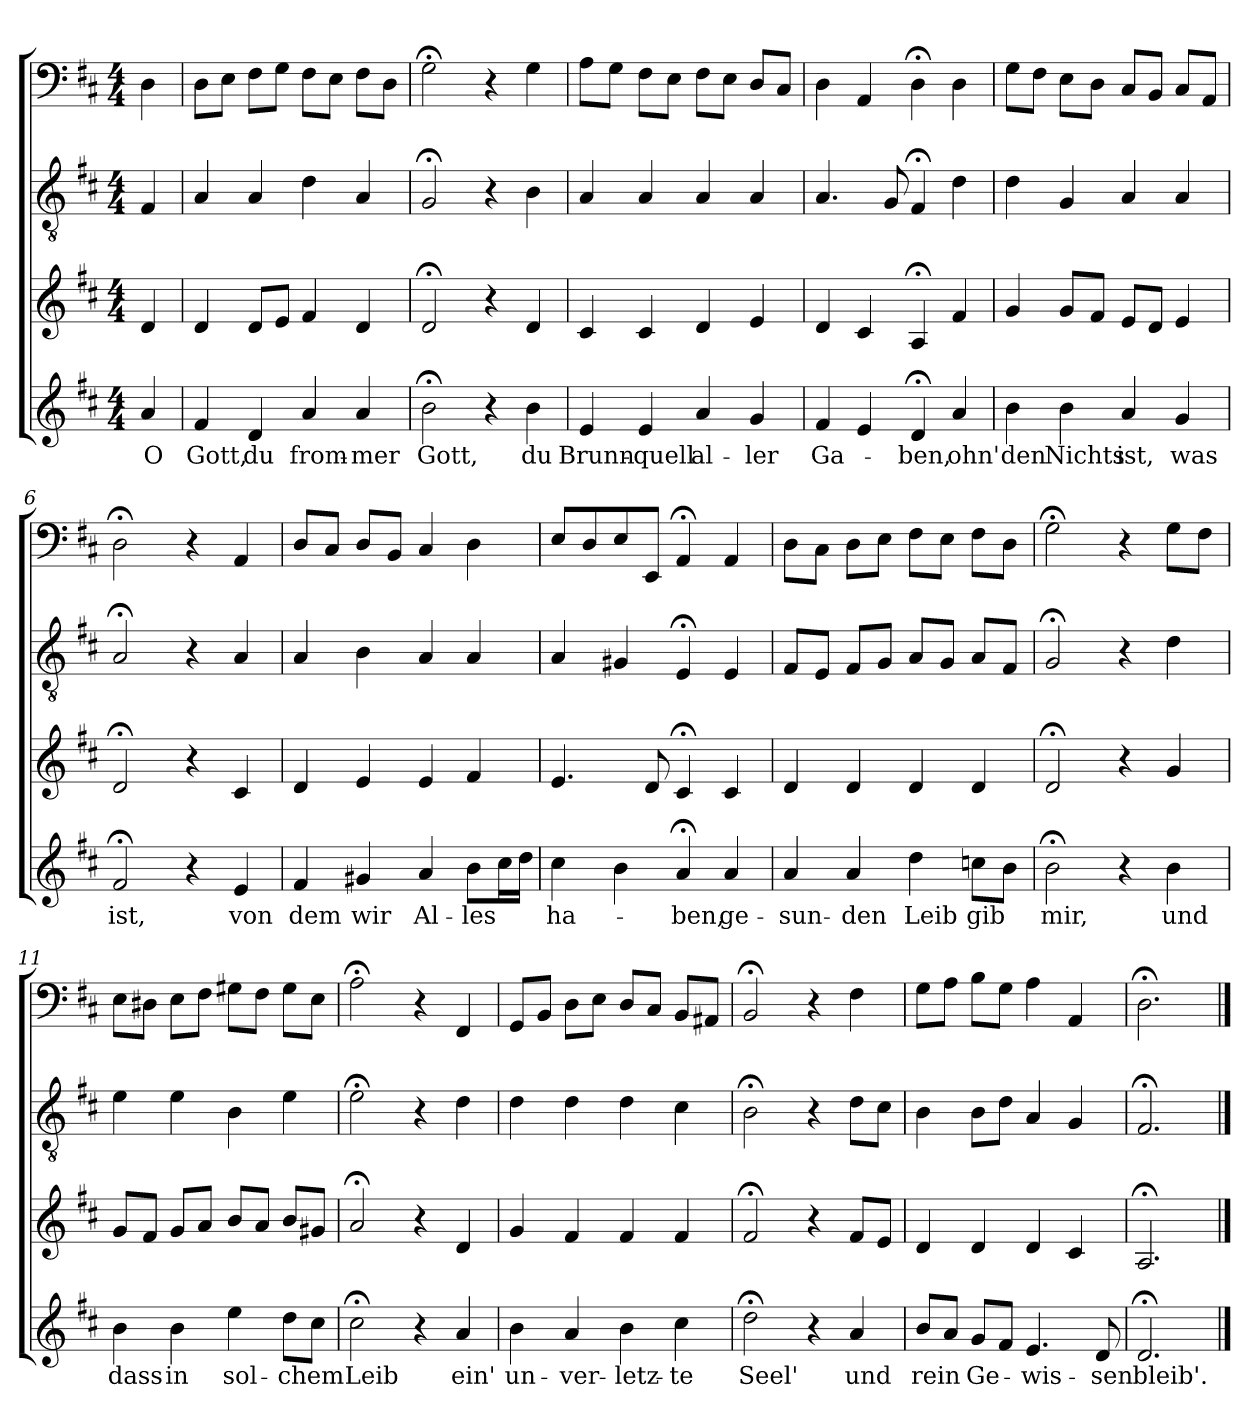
**kern	**text	**kern	**kern	**kern
*part4	*part4	*part3	*part2	*part1
*staff4	*staff4	*staff3	*staff2	*staff1
*clefG2	*	*clefG2	*clefGv2	*clefF4
*k[f#c#]	*	*k[f#c#]	*k[f#c#]	*k[f#c#]
*D:	*	*D:	*D:	*D:
*M4/4	*	*M4/4	*M4/4	*M4/4
=	=	=	=	=
4a/	O	4d/	4F#/	4D\
=1	=1	=1	=1	=1
4f#/	Gott,	4d/	4A/	8D\L
.	.	.	.	8E\J
4d/	du	8d/L	4A/	8F#\L
.	.	8e/J	.	8G\J
4a/	from-	4f#/	4d\	8F#\L
.	.	.	.	8E\J
4a/	-mer	4d/	4A/	8F#\L
.	.	.	.	8D\J
=2	=2	=2	=2	=2
2b;<\	Gott,	2d;</	2G;</	2G;<\
4r	.	4r	4r	4r
4b\	du	4d/	4B\	4G\
=3	=3	=3	=3	=3
4e/	Brunn-	4c#/	4A/	8A\L
.	.	.	.	8G\J
4e/	-quell	4c#/	4A/	8F#\L
.	.	.	.	8E\J
4a/	al-	4d/	4A/	8F#\L
.	.	.	.	8E\J
4g/	-ler	4e/	4A/	8D/L
.	.	.	.	8C#/J
=4	=4	=4	=4	=4
4f#/	Ga-	4d/	4.A/	4D\
4e/	.	4c#/	.	4AA/
.	.	.	8G/	.
4d;</	-ben,	4A;</	4F#;</	4D;<\
4a/	ohn'	4f#/	4d\	4D\
=5	=5	=5	=5	=5
4b\	den	4g/	4d\	8G\L
.	.	.	.	8F#\J
4b\	Nichts	8g/L	4G/	8E\L
.	.	8f#/J	.	8D\J
4a/	ist,	8e/L	4A/	8C#/L
.	.	8d/J	.	8BB/J
4g/	was	4e/	4A/	8C#/L
.	.	.	.	8AA/J
=6	=6	=6	=6	=6
2f#;</	ist,	2d;</	2A;</	2D;<\
4r	.	4r	4r	4r
4e/	von	4c#/	4A/	4AA/
=7	=7	=7	=7	=7
4f#/	dem	4d/	4A/	8D/L
.	.	.	.	8C#/J
4g#X/	wir	4e/	4B\	8D/L
.	.	.	.	8BB/J
4a/	Al-	4e/	4A/	4C#/
8b\L	-les	4f#/	4A/	4D\
16cc#\L	.	.	.	.
16dd\JJ	.	.	.	.
=8	=8	=8	=8	=8
4cc#\	ha-	4.e/	4A/	8E/L
.	.	.	.	8D/
4b\	.	.	4G#X/	8E/
.	.	8d/	.	8EE/J
4a;</	-ben,	4c#;</	4E;</	4AA;</
4a/	ge-	4c#/	4E/	4AA/
=9	=9	=9	=9	=9
4a/	-sun-	4d/	8F#/L	8D\L
.	.	.	8E/J	8C#\J
4a/	-den	4d/	8F#/L	8D\L
.	.	.	8G/J	8E\J
4dd\	Leib	4d/	8A/L	8F#\L
.	.	.	8G/J	8E\J
8ccn\L	gib	4d/	8A/L	8F#\L
8b\J	.	.	8F#/J	8D\J
=10	=10	=10	=10	=10
2b;<\	mir,	2d;</	2G;</	2G;<\
4r	.	4r	4r	4r
4b\	und	4g/	4d\	8G\L
.	.	.	.	8F#\J
=11	=11	=11	=11	=11
4b\	dass	8g/L	4e\	8E\L
.	.	8f#/J	.	8D#X\J
4b\	in	8g/L	4e\	8E\L
.	.	8a/J	.	8F#\J
4ee\	sol-	8b/L	4B\	8G#X\L
.	.	8a/J	.	8F#\J
8dd\L	-chem	8b/L	4e\	8G#\L
8cc#\J	.	8g#X/J	.	8E\J
=12	=12	=12	=12	=12
2cc#;<\	Leib	2a;</	2e;<\	2A;<\
4r	.	4r	4r	4r
4a/	ein'	4d/	4d\	4FF#/
=13	=13	=13	=13	=13
4b\	un-	4g/	4d\	8GG/L
.	.	.	.	8BB/J
4a/	-ver-	4f#/	4d\	8D\L
.	.	.	.	8E\J
4b\	-letz-	4f#/	4d\	8D/L
.	.	.	.	8C#/J
4cc#\	-te	4f#/	4c#\	8BB/L
.	.	.	.	8AA#X/J
=14	=14	=14	=14	=14
2dd;<\	Seel'	2f#;</	2B;<\	2BB;</
4r	.	4r	4r	4r
4a/	und	8f#/L	8d\L	4F#\
.	.	8e/J	8c#\J	.
=15	=15	=15	=15	=15
8b/L	rein	4d/	4B\	8G\L
8a/J	.	.	.	8A\J
8g/L	Ge-	4d/	8B\L	8B\L
8f#/J	.	.	8d\J	8G\J
4.e/	-wis-	4d/	4A/	4A\
.	.	4c#/	4G/	4AA/
8d/	-sen	.	.	.
=16	=16	=16	=16	=16
2.d;</	bleib'.	2.A;</	2.F#;</	2.D;<\
==	==	==	==	==
*-	*-	*-	*-	*-
